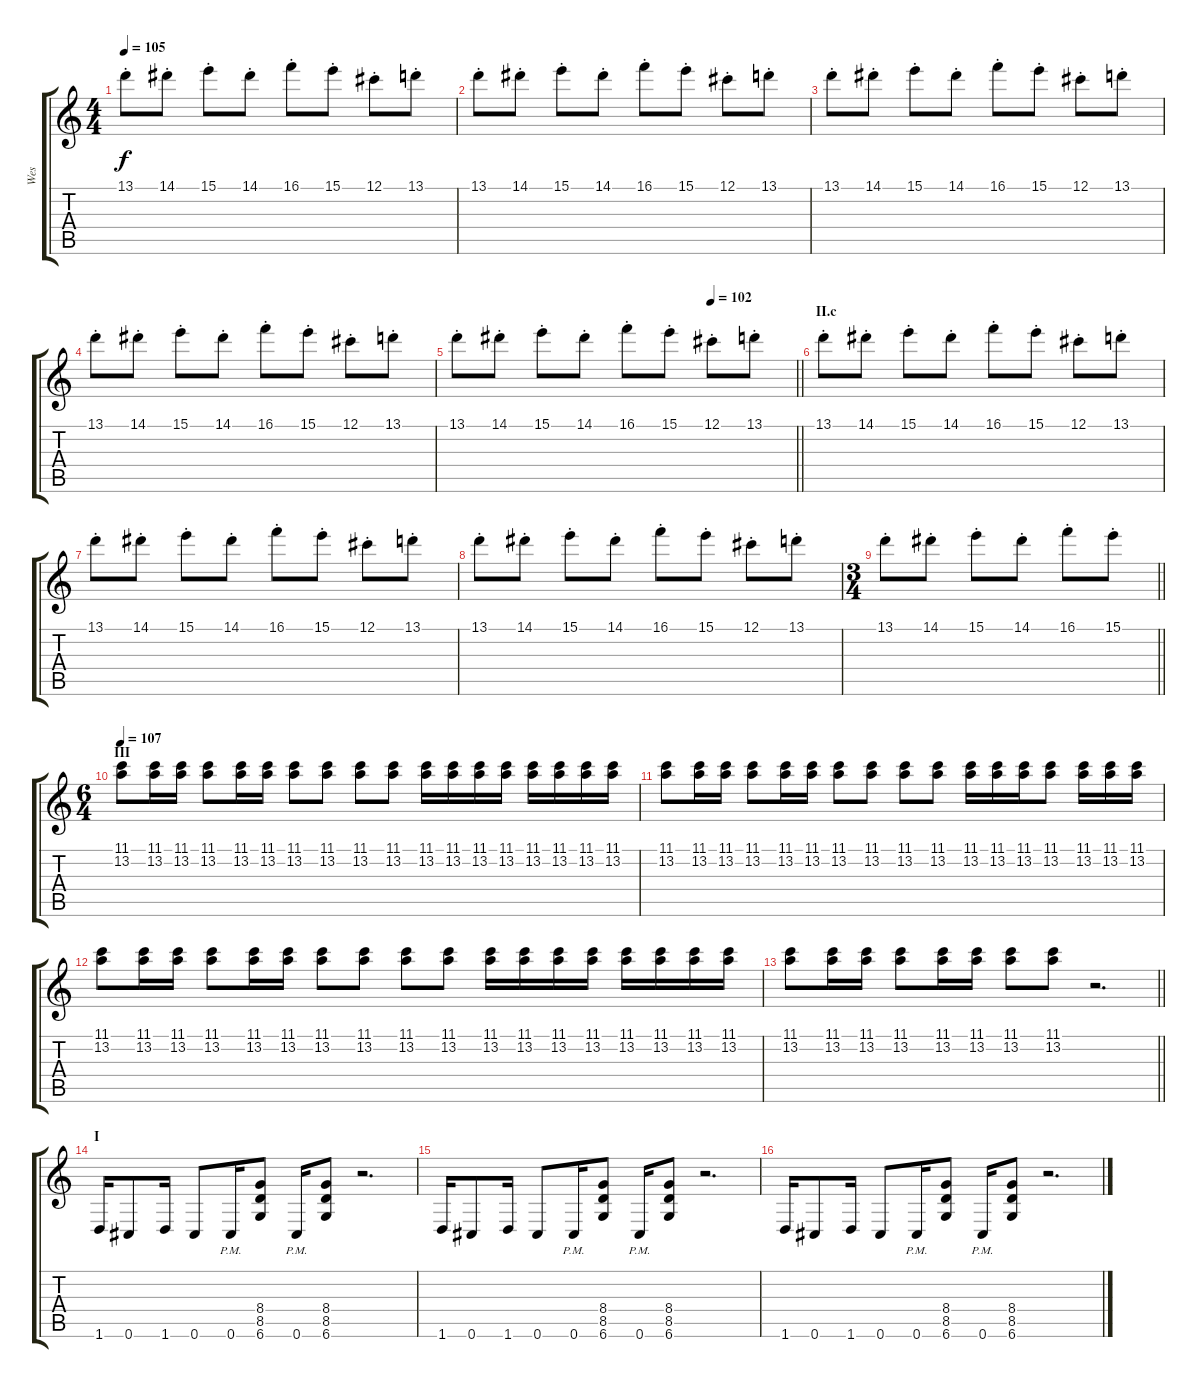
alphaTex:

\track ("Wes" "Wes") {instrument distortionguitar}
\staff {score tabs}
\tuning (Db4 Ab3 E3 B2 Gb2 Db2) {hide}
\ts (4 4)
\tempo 105
\clef g2
\ks c
13.1{st}.8{dy f} 14.1{st}.8 15.1{st}.8 14.1{st}.8 16.1{st}.8 15.1{st}.8 12.1{st}.8 13.1{st}.8 |
13.1{st}.8 14.1{st}.8 15.1{st}.8 14.1{st}.8 16.1{st}.8 15.1{st}.8 12.1{st}.8 13.1{st}.8 |
13.1{st}.8 14.1{st}.8 15.1{st}.8 14.1{st}.8 16.1{st}.8 15.1{st}.8 12.1{st}.8 13.1{st}.8 |
13.1{st}.8 14.1{st}.8 15.1{st}.8 14.1{st}.8 16.1{st}.8 15.1{st}.8 12.1{st}.8 13.1{st}.8 |
\tempo (102 0.75)
\barLineRight lightlight
13.1{st}.8 14.1{st}.8 15.1{st}.8 14.1{st}.8 16.1{st}.8 15.1{st}.8 12.1{st}.8 13.1{st}.8 |
\section ("" "II.c")
13.1{st}.8 14.1{st}.8 15.1{st}.8 14.1{st}.8 16.1{st}.8 15.1{st}.8 12.1{st}.8 13.1{st}.8 |
13.1{st}.8 14.1{st}.8 15.1{st}.8 14.1{st}.8 16.1{st}.8 15.1{st}.8 12.1{st}.8 13.1{st}.8 |
13.1{st}.8 14.1{st}.8 15.1{st}.8 14.1{st}.8 16.1{st}.8 15.1{st}.8 12.1{st}.8 13.1{st}.8 |
\ts (3 4)
\barLineRight lightlight
13.1{st}.8 14.1{st}.8 15.1{st}.8 14.1{st}.8 16.1{st}.8 15.1{st}.8 |
\ts (6 4)
\section ("" "III")
\tempo 107
(11.1 13.2).8{instrument distortionguitar} (11.1 13.2).16 (11.1 13.2).16 (11.1 13.2).8 (11.1 13.2).16 (11.1 13.2).16 (11.1 13.2).8 (11.1 13.2).8 (11.1 13.2).8 (11.1 13.2).8 (11.1 13.2).16 (11.1 13.2).16 (11.1 13.2).16 (11.1 13.2).16 (11.1 13.2).16 (11.1 13.2).16 (11.1 13.2).16 (11.1 13.2).16 |
(11.1 13.2).8 (11.1 13.2).16 (11.1 13.2).16 (11.1 13.2).8 (11.1 13.2).16 (11.1 13.2).16 (11.1 13.2).8 (11.1 13.2).8 (11.1 13.2).8 (11.1 13.2).8 (11.1 13.2).16 (11.1 13.2).16 (11.1 13.2).16 (11.1 13.2).8 (11.1 13.2).16 (11.1 13.2).16 (11.1 13.2).16 |
(11.1 13.2).8 (11.1 13.2).16 (11.1 13.2).16 (11.1 13.2).8 (11.1 13.2).16 (11.1 13.2).16 (11.1 13.2).8 (11.1 13.2).8 (11.1 13.2).8 (11.1 13.2).8 (11.1 13.2).16 (11.1 13.2).16 (11.1 13.2).16 (11.1 13.2).16 (11.1 13.2).16 (11.1 13.2).16 (11.1 13.2).16 (11.1 13.2).16 |
\barLineRight lightlight
(11.1 13.2).8 (11.1 13.2).16 (11.1 13.2).16 (11.1 13.2).8 (11.1 13.2).16 (11.1 13.2).16 (11.1 13.2).8 (11.1 13.2).8 r.2{d} |
\section ("" "I")
1.6.16 0.6.8 1.6.16 0.6.8 0.6{pm}.16 (8.4 8.5 6.6).8 0.6{pm}.16 (8.4 8.5 6.6).8 r.2{d} |
1.6.16 0.6.8 1.6.16 0.6.8 0.6{pm}.16 (8.4 8.5 6.6).8 0.6{pm}.16 (8.4 8.5 6.6).8 r.2{d} |
1.6.16 0.6.8 1.6.16 0.6.8 0.6{pm}.16 (8.4 8.5 6.6).8 0.6{pm}.16 (8.4 8.5 6.6).8 r.2{d}
